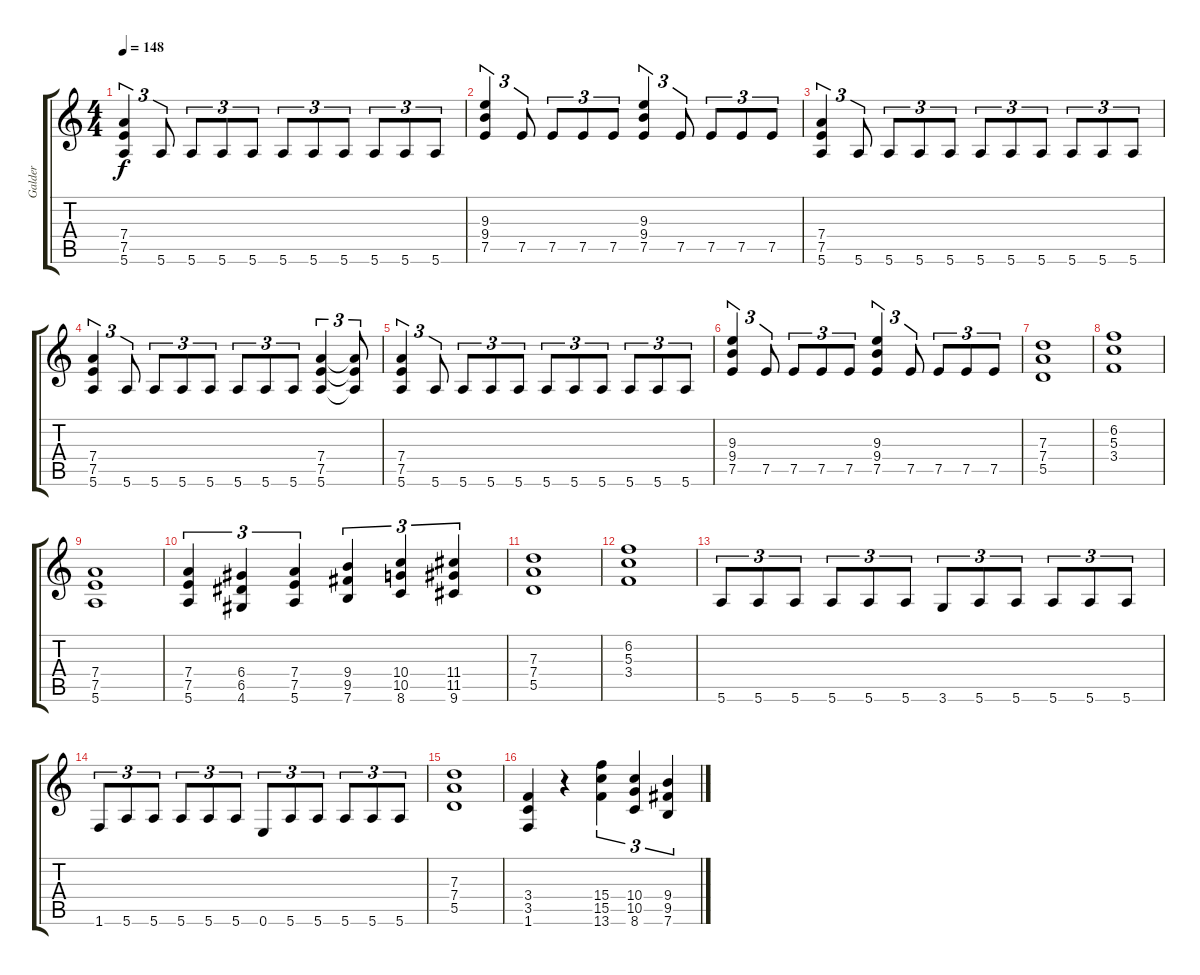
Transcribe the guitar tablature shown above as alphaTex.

\track ("Galder     ( Guitar )" "Galder    ") {instrument distortionguitar}
\staff {score tabs}
\tuning (E4 B3 G3 D3 A2 E2) {hide}
\ts (4 4)
\tempo 148
\clef g2
\ks c
(7.4 7.5 5.6).4{tu (3 2) dy f} 5.6.8{tu (3 2)} 5.6.8{tu (3 2)} 5.6.8{tu (3 2)} 5.6.8{tu (3 2)} 5.6.8{tu (3 2)} 5.6.8{tu (3 2)} 5.6.8{tu (3 2)} 5.6.8{tu (3 2)} 5.6.8{tu (3 2)} 5.6.8{tu (3 2)} |
(9.3 9.4 7.5).4{tu (3 2)} 7.5.8{tu (3 2)} 7.5.8{tu (3 2)} 7.5.8{tu (3 2)} 7.5.8{tu (3 2)} (9.3 9.4 7.5).4{tu (3 2)} 7.5.8{tu (3 2)} 7.5.8{tu (3 2)} 7.5.8{tu (3 2)} 7.5.8{tu (3 2)} |
(7.4 7.5 5.6).4{tu (3 2)} 5.6.8{tu (3 2)} 5.6.8{tu (3 2)} 5.6.8{tu (3 2)} 5.6.8{tu (3 2)} 5.6.8{tu (3 2)} 5.6.8{tu (3 2)} 5.6.8{tu (3 2)} 5.6.8{tu (3 2)} 5.6.8{tu (3 2)} 5.6.8{tu (3 2)} |
(7.4 7.5 5.6).4{tu (3 2)} 5.6.8{tu (3 2)} 5.6.8{tu (3 2)} 5.6.8{tu (3 2)} 5.6.8{tu (3 2)} 5.6.8{tu (3 2)} 5.6.8{tu (3 2)} 5.6.8{tu (3 2)} (7.4 7.5 5.6).4{tu (3 2)} (7.4{t} 7.5{t} 5.6{t}).8{tu (3 2)} |
(7.4 7.5 5.6).4{tu (3 2)} 5.6.8{tu (3 2)} 5.6.8{tu (3 2)} 5.6.8{tu (3 2)} 5.6.8{tu (3 2)} 5.6.8{tu (3 2)} 5.6.8{tu (3 2)} 5.6.8{tu (3 2)} 5.6.8{tu (3 2)} 5.6.8{tu (3 2)} 5.6.8{tu (3 2)} |
(9.3 9.4 7.5).4{tu (3 2)} 7.5.8{tu (3 2)} 7.5.8{tu (3 2)} 7.5.8{tu (3 2)} 7.5.8{tu (3 2)} (9.3 9.4 7.5).4{tu (3 2)} 7.5.8{tu (3 2)} 7.5.8{tu (3 2)} 7.5.8{tu (3 2)} 7.5.8{tu (3 2)} |
(7.3 7.4 5.5).1 |
(6.2 5.3 3.4).1 |
(7.4 7.5 5.6).1 |
(7.4 7.5 5.6).4{tu (3 2)} (6.4 6.5 4.6).4{tu (3 2)} (7.4 7.5 5.6).4{tu (3 2)} (9.4 9.5 7.6).4{tu (3 2)} (10.4 10.5 8.6).4{tu (3 2)} (11.4 11.5 9.6).4{tu (3 2)} |
(7.3 7.4 5.5).1 |
(6.2 5.3 3.4).1 |
5.6.8{tu (3 2)} 5.6.8{tu (3 2)} 5.6.8{tu (3 2)} 5.6.8{tu (3 2)} 5.6.8{tu (3 2)} 5.6.8{tu (3 2)} 3.6.8{tu (3 2)} 5.6.8{tu (3 2)} 5.6.8{tu (3 2)} 5.6.8{tu (3 2)} 5.6.8{tu (3 2)} 5.6.8{tu (3 2)} |
1.6.8{tu (3 2)} 5.6.8{tu (3 2)} 5.6.8{tu (3 2)} 5.6.8{tu (3 2)} 5.6.8{tu (3 2)} 5.6.8{tu (3 2)} 0.6.8{tu (3 2)} 5.6.8{tu (3 2)} 5.6.8{tu (3 2)} 5.6.8{tu (3 2)} 5.6.8{tu (3 2)} 5.6.8{tu (3 2)} |
(7.3 7.4 5.5).1 |
(3.4 3.5 1.6).4 r.4 (15.4 15.5 13.6).4{tu (3 2)} (10.4 10.5 8.6).4{tu (3 2)} (9.4 9.5 7.6).4{tu (3 2)}
